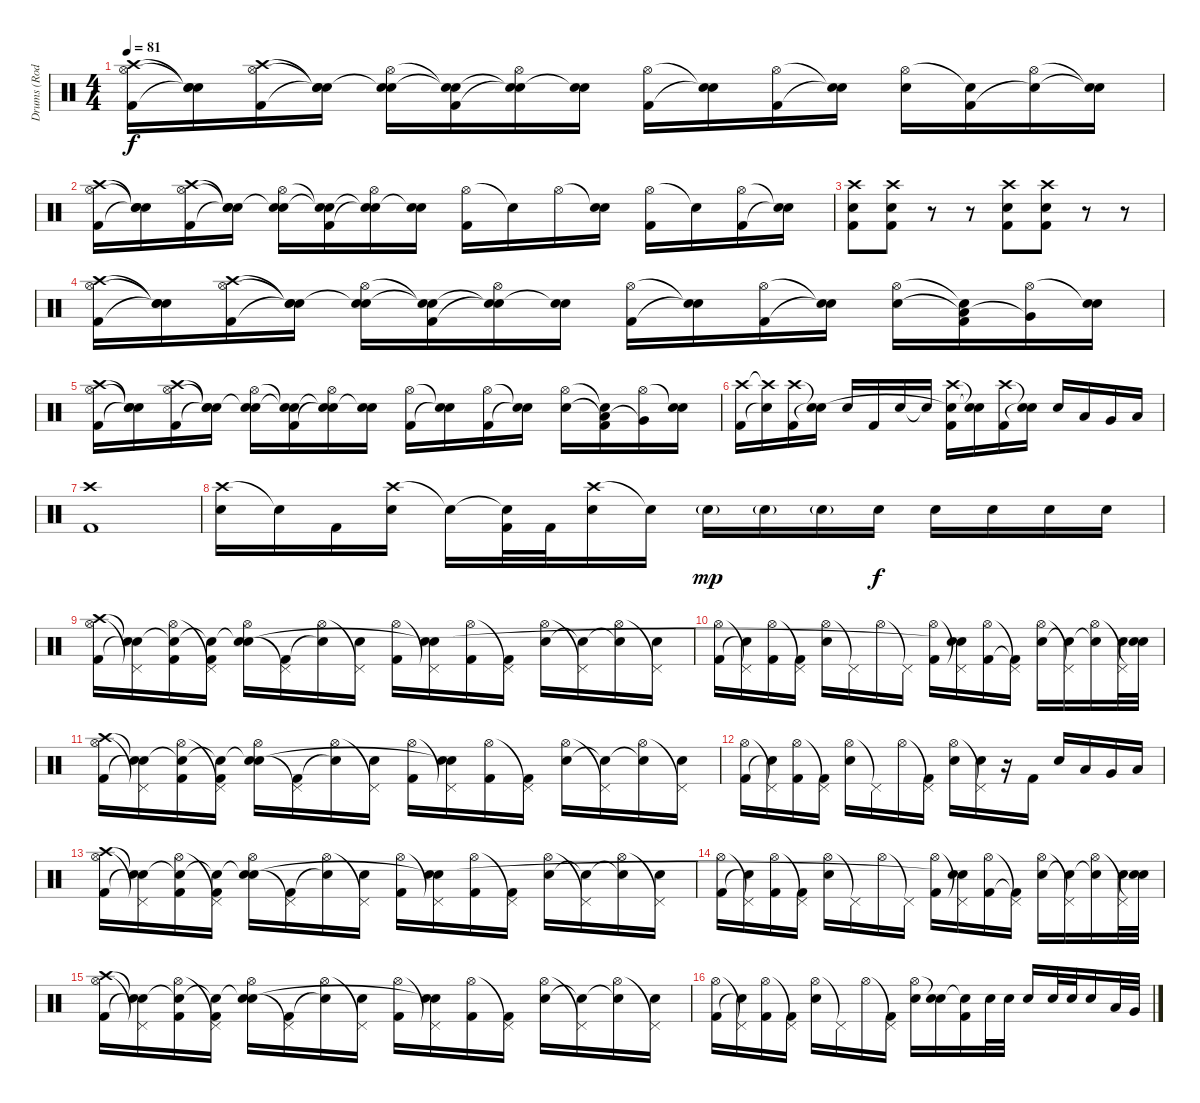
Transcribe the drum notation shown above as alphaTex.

\track ("Drums (Rod Bourdon)" "Drums (Rod") {instrument percussion}
\staff {score}
\articulation defaults
\ts (4 4)
\tempo 81
\clef neutral
\ks c
("Crash high (hit)" "Hi-Hat (open)" "Kick (hit) 2").16{dy f} ("Snare (hit)"{t} "Snare (hit)"{t} "Snare (hit)"{t}).16 ("Crash high (hit)" "Hi-Hat (open)" "Kick (hit) 2").16 ("Snare (hit)"{t} "Snare (hit)"{t} "Snare (hit)"{t}).16 ("Snare (hit)"{t} "Hi-Hat (open)" "Electric Snare (hit)").16 ("Snare (hit)"{t} "Snare (hit)"{t} "Kick (hit) 2").16 ("Snare (hit)"{t} "Hi-Hat (open)" "Snare (hit)"{t}).16 ("Snare (hit)"{t} "Electric Snare (hit)").16 ("Hi-Hat (open)" "Kick (hit) 2").16 ("Snare (hit)"{t} "Snare (hit)"{t}).16 ("Hi-Hat (open)" "Kick (hit) 2").16 ("Snare (hit)"{t} "Snare (hit)"{t}).16 ("Hi-Hat (open)" "Electric Snare (hit)").16 ("Snare (hit)"{t} "Kick (hit) 2").16 ("Hi-Hat (open)" "Snare (hit)"{t}).16 ("Snare (hit)"{t} "Snare (hit)"{t}).16 |
("Crash high (hit)" "Hi-Hat (open)" "Kick (hit) 2").16 ("Snare (hit)"{t} "Snare (hit)"{t} "Snare (hit)"{t}).16 ("Crash high (hit)" "Hi-Hat (open)" "Kick (hit) 2").16 ("Snare (hit)"{t} "Snare (hit)"{t} "Snare (hit)"{t}).16 ("Snare (hit)"{t} "Hi-Hat (open)" "Electric Snare (hit)").16 ("Snare (hit)"{t} "Snare (hit)"{t} "Kick (hit) 2").16 ("Snare (hit)"{t} "Hi-Hat (open)" "Snare (hit)"{t}).16 ("Snare (hit)"{t} "Electric Snare (hit)").16 ("Hi-Hat (open)" "Kick (hit) 2").16 "Snare (hit)"{t}.16 "Hi-Hat (open)".16 ("Snare (hit)"{t} "Electric Snare (hit)").16 ("Hi-Hat (open)" "Kick (hit) 2").16 "Snare (hit)"{t}.16 ("Hi-Hat (open)" "Kick (hit) 2").16 ("Snare (hit)"{t} "Snare (hit)"{t}).16 |
("Crash high (hit)" "Electric Snare (hit)" "Kick (hit) 2").8 ("Crash high (hit)" "Electric Snare (hit)" "Kick (hit) 2").8 r.8 r.8 ("Crash high (hit)" "Electric Snare (hit)" "Kick (hit) 2").8 ("Crash high (hit)" "Electric Snare (hit)" "Kick (hit) 2").8 r.8 r.8 |
("Crash high (hit)" "Hi-Hat (open)" "Kick (hit) 2").16 ("Snare (hit)"{t} "Snare (hit)"{t} "Snare (hit)"{t}).16 ("Crash high (hit)" "Hi-Hat (open)" "Kick (hit) 2").16 ("Snare (hit)"{t} "Snare (hit)"{t} "Snare (hit)"{t}).16 ("Snare (hit)"{t} "Hi-Hat (open)" "Electric Snare (hit)").16 ("Snare (hit)"{t} "Snare (hit)"{t} "Kick (hit) 2").16 ("Snare (hit)"{t} "Hi-Hat (open)" "Snare (hit)"{t}).16 ("Snare (hit)"{t} "Electric Snare (hit)").16 ("Hi-Hat (open)" "Kick (hit) 2").16 ("Snare (hit)"{t} "Snare (hit)"{t}).16 ("Hi-Hat (open)" "Kick (hit) 2").16 ("Snare (hit)"{t} "Snare (hit)"{t}).16 ("Hi-Hat (open)" "Electric Snare (hit)").16 ("Snare (hit)"{t} "Low Tom (hit)"{t} "Kick (hit) 2").16 ("Hi-Hat (open)" "Very Low Tom (hit)"{t}).16 ("Snare (hit)"{t} "Electric Snare (hit)").16 |
("Crash high (hit)" "Hi-Hat (open)" "Kick (hit) 2").16 ("Snare (hit)"{t} "Snare (hit)"{t} "Snare (hit)"{t}).16 ("Crash high (hit)" "Hi-Hat (open)" "Kick (hit) 2").16 ("Snare (hit)"{t} "Snare (hit)"{t} "Snare (hit)"{t}).16 ("Snare (hit)"{t} "Hi-Hat (open)" "Electric Snare (hit)").16 ("Snare (hit)"{t} "Snare (hit)"{t} "Kick (hit) 2").16 ("Snare (hit)"{t} "Hi-Hat (open)" "Snare (hit)"{t}).16 ("Snare (hit)"{t} "Electric Snare (hit)").16 ("Hi-Hat (open)" "Kick (hit) 2").16 ("Snare (hit)"{t} "Snare (hit)"{t}).16 ("Hi-Hat (open)" "Kick (hit) 2").16 ("Snare (hit)"{t} "Snare (hit)"{t}).16 ("Hi-Hat (open)" "Electric Snare (hit)").16 ("Snare (hit)"{t} "Low Tom (hit)"{t} "Kick (hit) 2").16 ("Hi-Hat (open)" "Very Low Tom (hit)"{t}).16 ("Snare (hit)"{t} "Electric Snare (hit)").16 |
("Crash high (hit)" "Kick (hit) 2").16 ("Crash high (hit)"{t} "Snare (hit)"{t}).16 ("Crash high (hit)" "Kick (hit) 2").16 ("Snare (hit)"{t} "Snare (hit)"{t}).16 "Electric Snare (hit)".16 "Kick (hit) 2".16 "Electric Snare (hit)".16 "Snare (hit)"{t}.16 ("Crash high (hit)" "Snare (hit)"{t} "Kick (hit) 2").16 ("Snare (hit)"{t} "Snare (hit)"{t}).16 ("Crash high (hit)" "Kick (hit) 2").16 ("Snare (hit)"{t} "Snare (hit)"{t}).16 "Electric Snare (hit)".16 "Low Tom (hit)".16 "Very Low Tom (hit)".16 "Low Floor Tom (hit)".16 |
("Crash high (hit)" "Kick (hit) 2").1 |
("Crash high (hit)" "Electric Snare (hit)").16 "Snare (hit)"{t}.16 "Kick (hit) 2".16 ("Crash high (hit)" "Electric Snare (hit)").16 "Snare (hit)"{t}.16 ("Snare (hit)"{t} "Kick (hit) 2").32 "Kick (hit) 2".32 ("Crash high (hit)" "Electric Snare (hit)").16 "Snare (hit)"{t}.16 "Electric Snare (hit)"{g}.16{dy mp} "Electric Snare (hit)"{g}.16 "Electric Snare (hit)"{g}.16 "Electric Snare (hit)".16{dy f} "Electric Snare (hit)".16 "Electric Snare (hit)".16 "Electric Snare (hit)".16 "Electric Snare (hit)".16 |
("Crash high (hit)" "Hi-Hat (open)" "Kick (hit) 2").16 ("Snare (hit)"{t} "Pedal Hi-Hat (hit)"{t} "Snare (hit)"{t}).16 ("Snare (hit)"{t} "Hi-Hat (open)" "Kick (hit) 2").16 ("Snare (hit)"{t} "Pedal Hi-Hat (hit)"{t} "Kick (hit) 2").16 ("Snare (hit)"{t} "Hi-Hat (open)" "Electric Snare (hit)").16 ("Pedal Hi-Hat (hit)"{t} "Kick (hit) 2").16 ("Hi-Hat (open)" "Snare (hit)"{t}).16 ("Pedal Hi-Hat (hit)"{t} "Electric Snare (hit)").16 ("Hi-Hat (open)" "Kick (hit) 2").16 ("Pedal Hi-Hat (hit)"{t} "Electric Snare (hit)" "Snare (hit)"{t}).16 ("Hi-Hat (open)" "Kick (hit) 2").16 ("Pedal Hi-Hat (hit)"{t} "Kick (hit) 2").16 ("Hi-Hat (open)" "Electric Snare (hit)").16 ("Pedal Hi-Hat (hit)"{t} "Snare (hit)"{t}).16 ("Hi-Hat (open)" "Snare (hit)"{t}).16 ("Pedal Hi-Hat (hit)"{t} "Electric Snare (hit)").16 |
("Hi-Hat (open)" "Kick (hit) 2").16 ("Pedal Hi-Hat (hit)"{t} "Snare (hit)"{t}).16 ("Hi-Hat (open)" "Kick (hit) 2").16 ("Pedal Hi-Hat (hit)"{t} "Kick (hit) 2").16 ("Hi-Hat (open)" "Electric Snare (hit)").16 "Pedal Hi-Hat (hit)"{t}.16 "Hi-Hat (open)".16 "Pedal Hi-Hat (hit)"{t}.16 ("Hi-Hat (open)" "Kick (hit) 2").16 ("Pedal Hi-Hat (hit)"{t} "Electric Snare (hit)" "Snare (hit)"{t}).16 ("Hi-Hat (open)" "Kick (hit) 2").16 ("Pedal Hi-Hat (hit)"{t} "Kick (hit) 2"{t}).16 ("Hi-Hat (open)" "Electric Snare (hit)").16 ("Pedal Hi-Hat (hit)"{t} "Snare (hit)"{t}).16 ("Hi-Hat (open)" "Electric Snare (hit)"{t}).16 ("Pedal Hi-Hat (hit)"{t} "Electric Snare (hit)").32 ("Snare (hit)"{t} "Electric Snare (hit)").32 |
("Crash high (hit)" "Hi-Hat (open)" "Kick (hit) 2").16 ("Snare (hit)"{t} "Pedal Hi-Hat (hit)"{t} "Snare (hit)"{t}).16 ("Snare (hit)"{t} "Hi-Hat (open)" "Kick (hit) 2").16 ("Snare (hit)"{t} "Pedal Hi-Hat (hit)"{t} "Kick (hit) 2").16 ("Snare (hit)"{t} "Hi-Hat (open)" "Electric Snare (hit)").16 ("Pedal Hi-Hat (hit)"{t} "Kick (hit) 2").16 ("Hi-Hat (open)" "Snare (hit)"{t}).16 ("Pedal Hi-Hat (hit)"{t} "Electric Snare (hit)").16 ("Hi-Hat (open)" "Kick (hit) 2").16 ("Pedal Hi-Hat (hit)"{t} "Electric Snare (hit)" "Snare (hit)"{t}).16 ("Hi-Hat (open)" "Kick (hit) 2").16 ("Pedal Hi-Hat (hit)"{t} "Kick (hit) 2").16 ("Hi-Hat (open)" "Electric Snare (hit)").16 ("Pedal Hi-Hat (hit)"{t} "Snare (hit)"{t}).16 ("Hi-Hat (open)" "Snare (hit)"{t}).16 ("Pedal Hi-Hat (hit)"{t} "Electric Snare (hit)").16 |
("Hi-Hat (open)" "Kick (hit) 2").16 ("Pedal Hi-Hat (hit)"{t} "Snare (hit)"{t}).16 ("Hi-Hat (open)" "Kick (hit) 2").16 ("Pedal Hi-Hat (hit)"{t} "Kick (hit) 2").16 ("Hi-Hat (open)" "Electric Snare (hit)").16 "Pedal Hi-Hat (hit)"{t}.16 "Hi-Hat (open)".16 ("Pedal Hi-Hat (hit)"{t} "Kick (hit) 2").16 ("Hi-Hat (open)" "Electric Snare (hit)").16 ("Pedal Hi-Hat (hit)"{t} "Electric Snare (hit)").16 r.16 "Kick (hit) 2".16 "Electric Snare (hit)".16 "Low Tom (hit)".16 "Very Low Tom (hit)".16 "Low Floor Tom (hit)".16 |
("Crash high (hit)" "Hi-Hat (open)" "Kick (hit) 2").16 ("Snare (hit)"{t} "Pedal Hi-Hat (hit)"{t} "Snare (hit)"{t}).16 ("Snare (hit)"{t} "Hi-Hat (open)" "Kick (hit) 2").16 ("Snare (hit)"{t} "Pedal Hi-Hat (hit)"{t} "Kick (hit) 2").16 ("Snare (hit)"{t} "Hi-Hat (open)" "Electric Snare (hit)").16 ("Pedal Hi-Hat (hit)"{t} "Kick (hit) 2").16 ("Hi-Hat (open)" "Snare (hit)"{t}).16 ("Pedal Hi-Hat (hit)"{t} "Electric Snare (hit)").16 ("Hi-Hat (open)" "Kick (hit) 2").16 ("Pedal Hi-Hat (hit)"{t} "Electric Snare (hit)" "Snare (hit)"{t}).16 ("Hi-Hat (open)" "Kick (hit) 2").16 ("Pedal Hi-Hat (hit)"{t} "Kick (hit) 2").16 ("Hi-Hat (open)" "Electric Snare (hit)").16 ("Pedal Hi-Hat (hit)"{t} "Snare (hit)"{t}).16 ("Hi-Hat (open)" "Snare (hit)"{t}).16 ("Pedal Hi-Hat (hit)"{t} "Electric Snare (hit)").16 |
("Hi-Hat (open)" "Kick (hit) 2").16 ("Pedal Hi-Hat (hit)"{t} "Snare (hit)"{t}).16 ("Hi-Hat (open)" "Kick (hit) 2").16 ("Pedal Hi-Hat (hit)"{t} "Kick (hit) 2").16 ("Hi-Hat (open)" "Electric Snare (hit)").16 "Pedal Hi-Hat (hit)"{t}.16 "Hi-Hat (open)".16 "Pedal Hi-Hat (hit)"{t}.16 ("Hi-Hat (open)" "Kick (hit) 2").16 ("Pedal Hi-Hat (hit)"{t} "Electric Snare (hit)" "Snare (hit)"{t}).16 ("Hi-Hat (open)" "Kick (hit) 2").16 ("Pedal Hi-Hat (hit)"{t} "Kick (hit) 2"{t}).16 ("Hi-Hat (open)" "Electric Snare (hit)").16 ("Pedal Hi-Hat (hit)"{t} "Snare (hit)"{t}).16 ("Hi-Hat (open)" "Electric Snare (hit)"{t}).16 ("Pedal Hi-Hat (hit)"{t} "Electric Snare (hit)").32 ("Snare (hit)"{t} "Electric Snare (hit)").32 |
("Crash high (hit)" "Hi-Hat (open)" "Kick (hit) 2").16 ("Snare (hit)"{t} "Pedal Hi-Hat (hit)"{t} "Snare (hit)"{t}).16 ("Snare (hit)"{t} "Hi-Hat (open)" "Kick (hit) 2").16 ("Snare (hit)"{t} "Pedal Hi-Hat (hit)"{t} "Kick (hit) 2").16 ("Snare (hit)"{t} "Hi-Hat (open)" "Electric Snare (hit)").16 ("Pedal Hi-Hat (hit)"{t} "Kick (hit) 2").16 ("Hi-Hat (open)" "Snare (hit)"{t}).16 ("Pedal Hi-Hat (hit)"{t} "Electric Snare (hit)").16 ("Hi-Hat (open)" "Kick (hit) 2").16 ("Pedal Hi-Hat (hit)"{t} "Electric Snare (hit)" "Snare (hit)"{t}).16 ("Hi-Hat (open)" "Kick (hit) 2").16 ("Pedal Hi-Hat (hit)"{t} "Kick (hit) 2").16 ("Hi-Hat (open)" "Electric Snare (hit)").16 ("Pedal Hi-Hat (hit)"{t} "Snare (hit)"{t}).16 ("Hi-Hat (open)" "Snare (hit)"{t}).16 ("Pedal Hi-Hat (hit)"{t} "Electric Snare (hit)").16 |
("Hi-Hat (open)" "Kick (hit) 2").16 ("Pedal Hi-Hat (hit)"{t} "Snare (hit)"{t}).16 ("Hi-Hat (open)" "Kick (hit) 2").16 ("Pedal Hi-Hat (hit)"{t} "Kick (hit) 2").16 ("Hi-Hat (open)" "Electric Snare (hit)").16 "Pedal Hi-Hat (hit)"{t}.16 "Hi-Hat (open)".16 ("Pedal Hi-Hat (hit)"{t} "Kick (hit) 2").16 ("Hi-Hat (open)" "Electric Snare (hit)").16 ("Snare (hit)"{t} "Electric Snare (hit)").16 ("Snare (hit)"{t} "Kick (hit) 2").16 "Electric Snare (hit)".32 "Electric Snare (hit)".32 "Electric Snare (hit)".16 "Electric Snare (hit)".32 "Electric Snare (hit)".32 "Electric Snare (hit)".16 "Low Tom (hit)".32 "Very Low Tom (hit)".32
